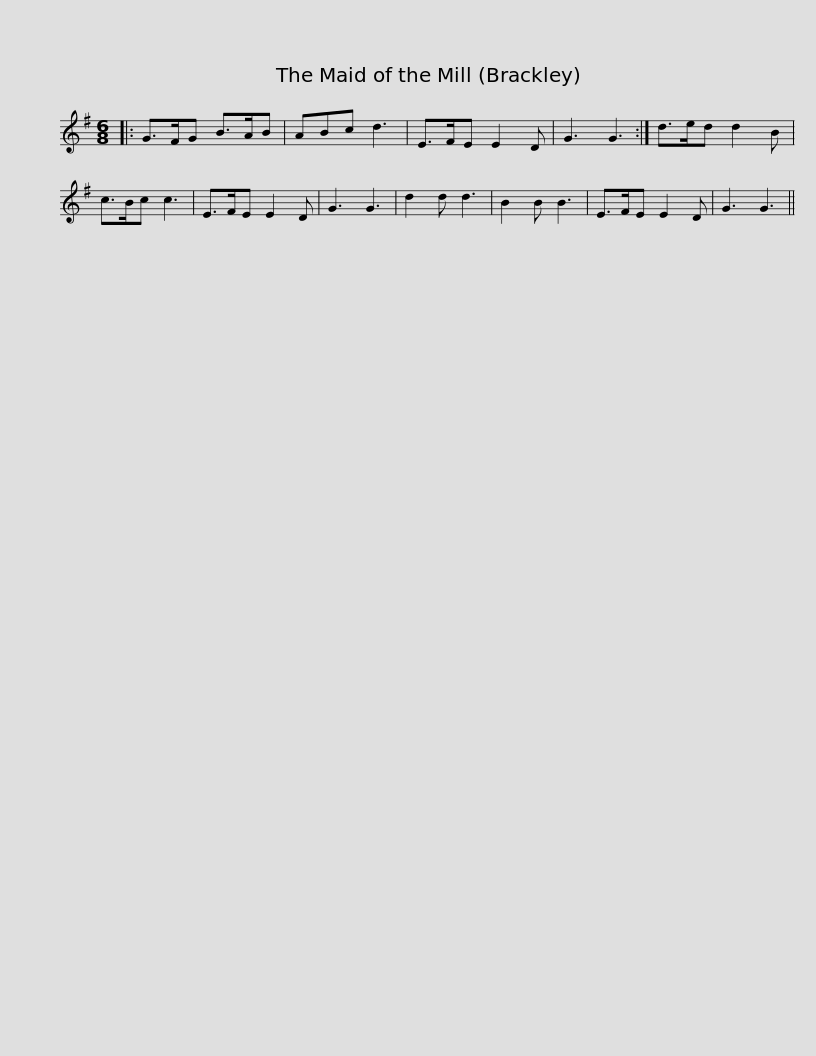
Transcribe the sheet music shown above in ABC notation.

X:1
L:1/8
M:6/8
I:linebreak $
K:G
V:1 treble
V:1
|: G>FG B>AB | ABc d3 | E>FE E2 D | G3 G3 :| d>ed d2 B | %5
 c>Bc c3 | E>FE E2 D | G3 G3 |$ d2 d d3 | B2 B B3 | %10
 E>FE E2 D | G3 G3 || %12
